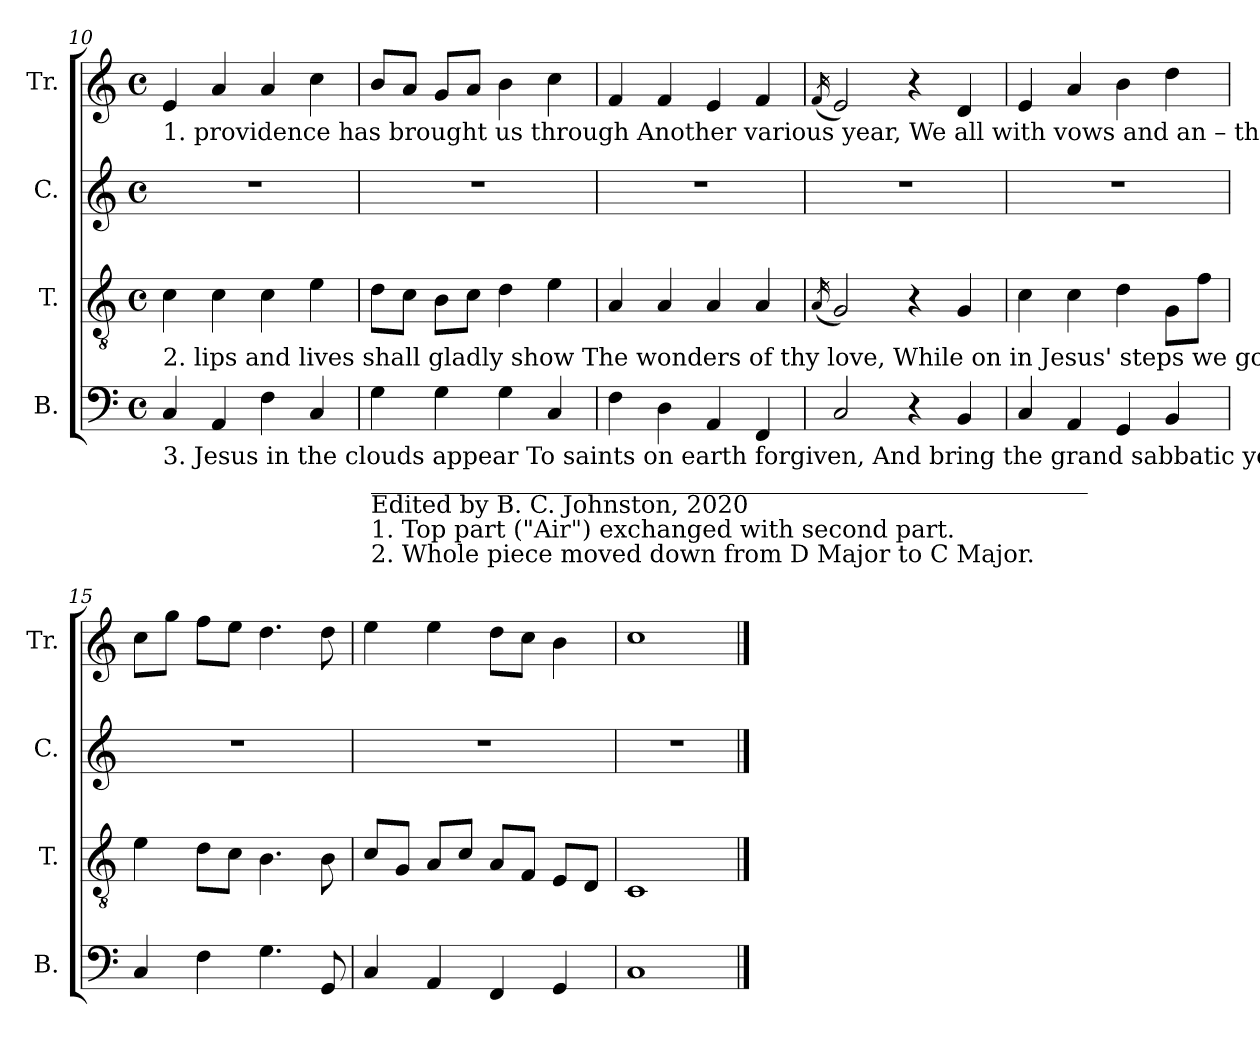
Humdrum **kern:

**kern	**kern	**kern	**kern
*part4	*part3	*part2	*part1
*staff4	*staff3	*staff2	*staff1
*I"B.	*I"T.	*I"C.	*I"Tr.
*I'B.	*I'T.	*I'C.	*I'Tr.
!!LO:LB:g=z
*clefF4	*clefGv2	*clefG2	*clefG2
*k[]	*k[]	*k[]	*k[]
*M4/4	*M4/4	*M4/4	*M4/4
*met(c)	*met(c)	*met(c)	*met(c)
=10	=10	=10	=10
!	!	!	!LO:TX:b:t=1. providence has brought us through Another various   year,        We  all with vows  and  an – thems  new  Be –  fore    our    God  ap  –   pear.
!	!LO:TX:b:t=2. lips and lives shall gladly  show  The  wonders of thy   love,      While  on  in  Jesus'     steps   we    go     To      see     thy    face   a   –   bove.	!	!
!LO:TX:b:t=3. Jesus   in   the  clouds  appear  To  saints  on  earth  forgiven,   And  bring  the  grand  sabbatic  year,     The   ju  –  bi   –   lee     of     heaven.	!	!	!
4C!/	4c!\	1r	4e!/
4AA!/	4c!\	.	4a!/
4F!\	4c!\	.	4a!/
4C!/	4e!\	.	4cc!\
=11	=11	=11	=11
!LO:TX:b:t=___________________________________________________________	!	!	!
!LO:TX:b:t=Edited by B. C. Johnston, 2020	!	!	!
!LO:TX:b:t=1. Top part ("Air") exchanged with second part.	!	!	!
!LO:TX:b:t=2. Whole piece moved down from D Major to C Major.	!	!	!
4G!\	8d!\L	1r	8b!/L
.	8c!\J	.	8a!/J
4G!\	8B\L	.	8g!/L
.	8c!\J	.	8a!/J
4G!\	4d!\	.	4b!\
4C!/	4e!\	.	4cc!\
=12	=12	=12	=12
4F!\	4A!/	1r	4f!/
4D!\	4A!/	.	4f!/
4AA!/	4A!/	.	4e!/
4FF!/	4A!/	.	4f!/
=13	=13	=13	=13
.	(<16qA!/	.	(<16qf!/
2C!/	2G!/)	1r	2e!/)
4r	4r	.	4r
4BB!/	4G!/	.	4d!/
=14	=14	=14	=14
4C!/	4c!\	1r	4e!/
4AA!/	4c!\	.	4a!/
4GG!/	4d!\	.	4b!\
4BB!/	8G!\L	.	4dd!\
.	8f!\J	.	.
=15	=15	=15	=15
4C!/	4e!\	1r	8cc!\L
.	.	.	8gg!\J
4F!\	8d!\L	.	8ff!\L
.	8c!\J	.	8ee!\J
4.G!\	4.B!\	.	4.dd!\
8GG!/	8B!\	.	8dd!\
=16	=16	=16	=16
4C!/	8c!/L	1r	4ee!\
.	8G!/J	.	.
4AA!/	8A!/L	.	4ee!\
.	8c!/J	.	.
4FF!/	8A!/L	.	8dd!\L
.	8F!/J	.	8cc!\J
4GG!/	8E!/L	.	4b!\
.	8D!/J	.	.
=17	=17	=17	=17
1C!	1C!	1r	1cc!
==	==	==	==
*-	*-	*-	*-
